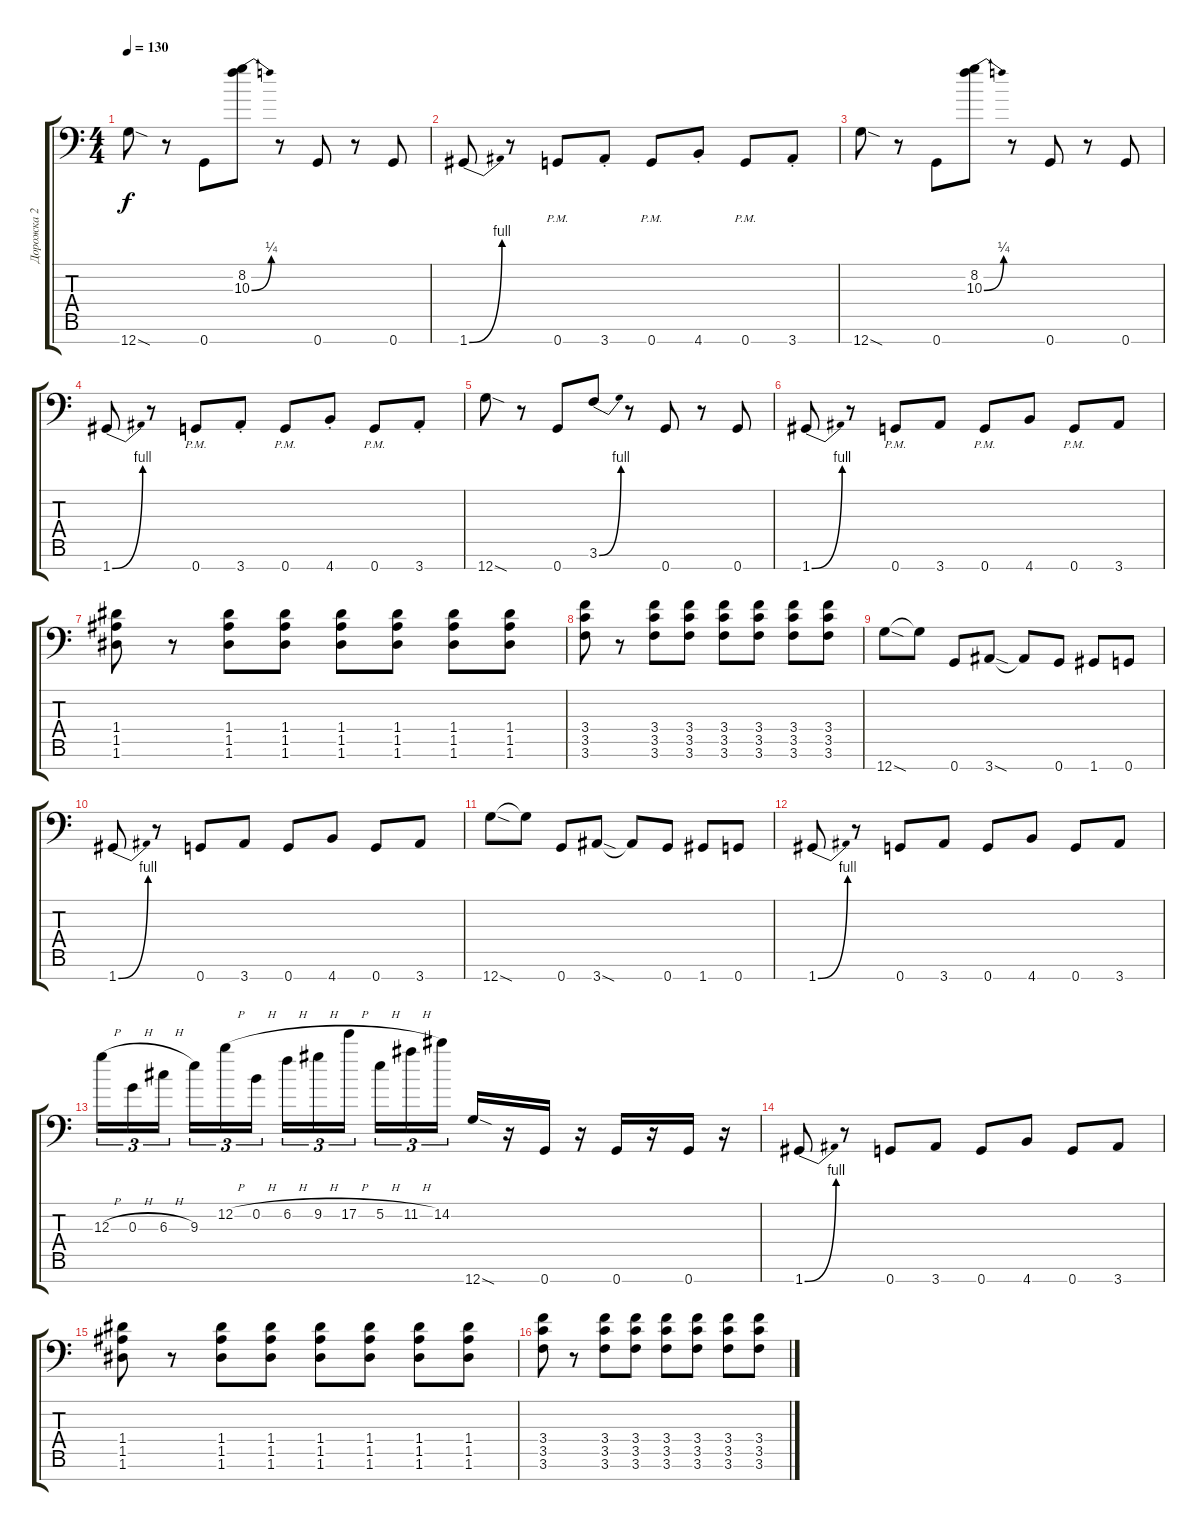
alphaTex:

\track ("Дорожка 2" "Дорожка 2") {instrument distortionguitar}
\staff {score tabs}
\tuning (E4 B3 G3 D3 A2 D2 G1) {hide}
\ts (4 4)
\tempo 130
\clef f4
\ks c
12.7{sod}.8{dy f} r.8 0.7.8 (8.2 10.3{be (bend 0 0 60 1)}).8 r.8 0.7.8 r.8 0.7.8 |
1.7{be (bend 0 0 60 4)}.8 r.8 0.7{pm}.8 3.7{st}.8 0.7{pm}.8 4.7{st}.8 0.7{pm}.8 3.7{st}.8 |
12.7{sod}.8 r.8 0.7.8 (8.2 10.3{be (bend 0 0 60 1)}).8 r.8 0.7.8 r.8 0.7.8 |
1.7{be (bend 0 0 60 4)}.8 r.8 0.7{pm}.8 3.7{st}.8 0.7{pm}.8 4.7{st}.8 0.7{pm}.8 3.7{st}.8 |
12.7{sod}.8 r.8 0.7.8 3.6{be (bend 0 0 60 4)}.8 r.8 0.7.8 r.8 0.7.8 |
1.7{be (bend 0 0 60 4)}.8 r.8 0.7{pm}.8 3.7.8 0.7{pm}.8 4.7.8 0.7{pm}.8 3.7.8 |
(1.4 1.5 1.6).8 r.8 (1.4 1.5 1.6).8 (1.4 1.5 1.6).8 (1.4 1.5 1.6).8 (1.4 1.5 1.6).8 (1.4 1.5 1.6).8 (1.4 1.5 1.6).8 |
(3.4 3.5 3.6).8 r.8 (3.4 3.5 3.6).8 (3.4 3.5 3.6).8 (3.4 3.5 3.6).8 (3.4 3.5 3.6).8 (3.4 3.5 3.6).8 (3.4 3.5 3.6).8 |
12.7{sod}.8 12.7{t}.8 0.7.8 3.7{sod}.8 3.7{t}.8 0.7.8 1.7.8 0.7.8 |
1.7{be (bend 0 0 60 4)}.8 r.8 0.7.8 3.7.8 0.7.8 4.7.8 0.7.8 3.7.8 |
12.7{sod}.8 12.7{t}.8 0.7.8 3.7{sod}.8 3.7{t}.8 0.7.8 1.7.8 0.7.8 |
1.7{be (bend 0 0 60 4)}.8 r.8 0.7.8 3.7.8 0.7.8 4.7.8 0.7.8 3.7.8 |
12.3{h}.16{tu (3 2)} 0.3{h}.16{tu (3 2)} 6.3{h}.16{tu (3 2) beam splitsecondary} 9.3.16{tu (3 2)} 12.2{h}.16{tu (3 2)} 0.2{h}.16{tu (3 2)} 6.2{h}.16{tu (3 2)} 9.2{h}.16{tu (3 2)} 17.2{h}.16{tu (3 2) beam splitsecondary} 5.2{h}.16{tu (3 2)} 11.2{h}.16{tu (3 2)} 14.2.16{tu (3 2)} 12.7{sod}.16 r.16 0.7.16 r.16 0.7.16 r.16 0.7.16 r.16 |
1.7{be (bend 0 0 60 4)}.8 r.8 0.7.8 3.7.8 0.7.8 4.7.8 0.7.8 3.7.8 |
(1.4 1.5 1.6).8 r.8 (1.4 1.5 1.6).8 (1.4 1.5 1.6).8 (1.4 1.5 1.6).8 (1.4 1.5 1.6).8 (1.4 1.5 1.6).8 (1.4 1.5 1.6).8 |
(3.4 3.5 3.6).8 r.8 (3.4 3.5 3.6).8 (3.4 3.5 3.6).8 (3.4 3.5 3.6).8 (3.4 3.5 3.6).8 (3.4 3.5 3.6).8 (3.4 3.5 3.6).8
